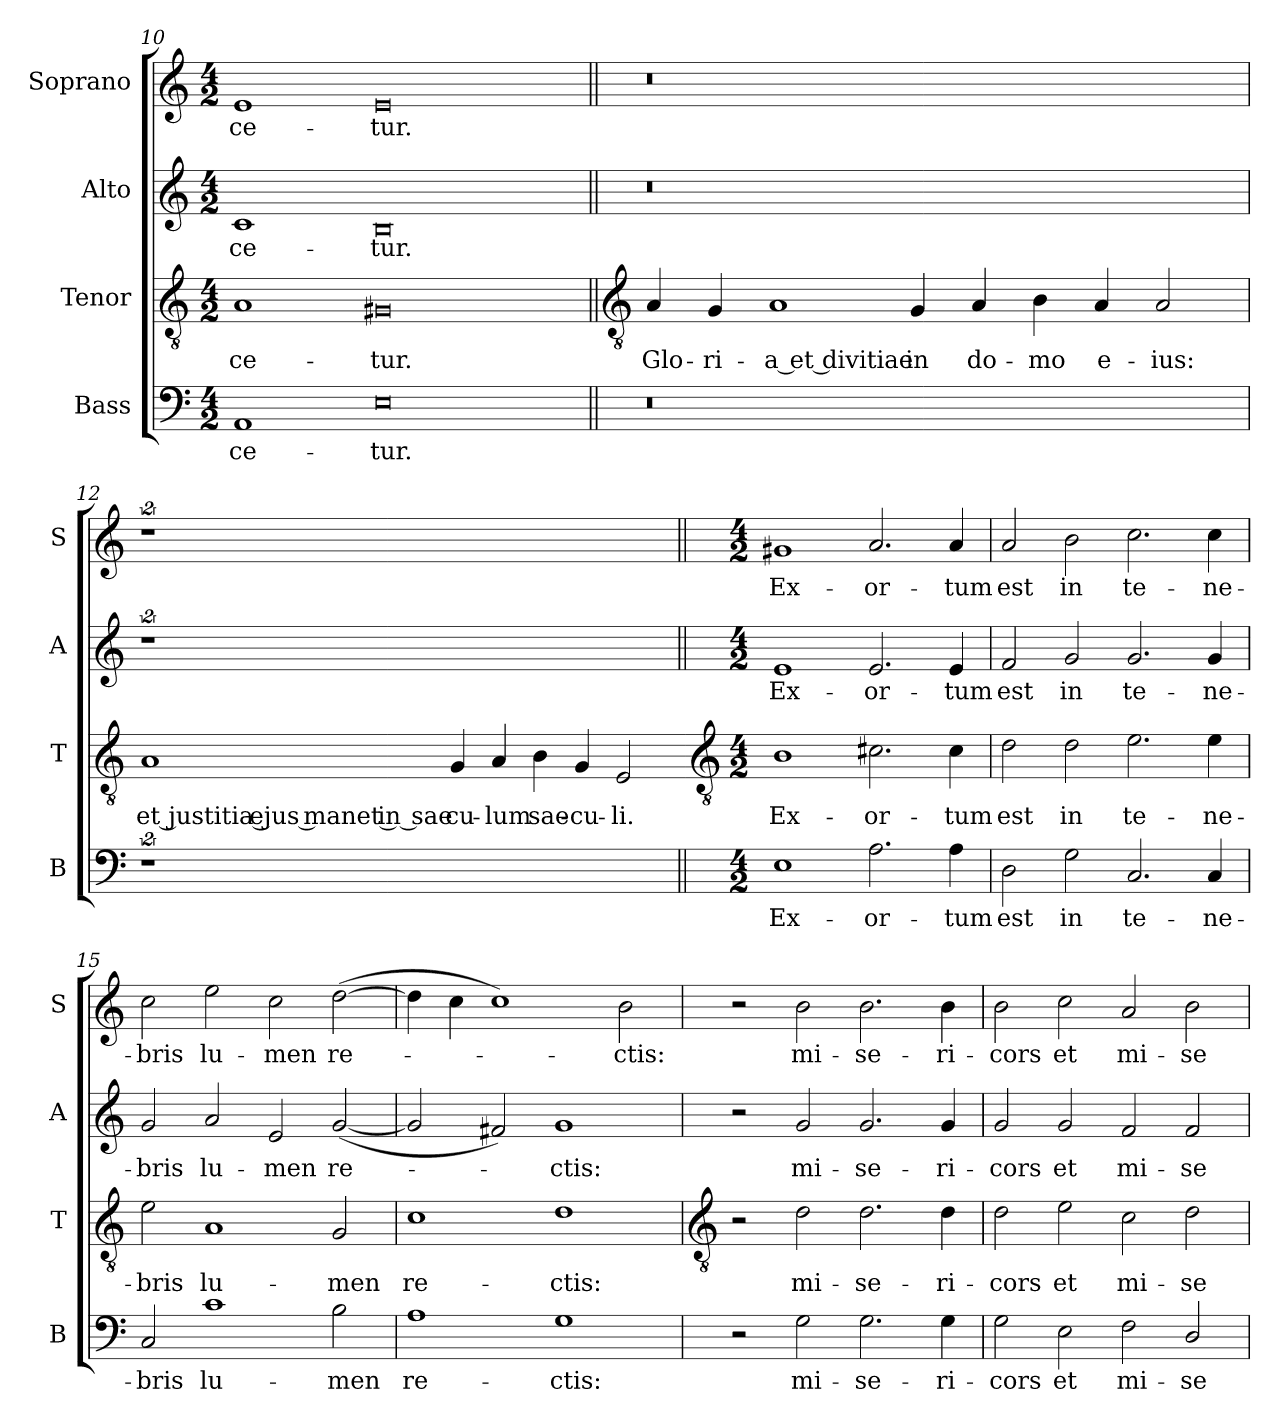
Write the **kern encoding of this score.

**kern	**text	**kern	**text	**kern	**text	**kern	**text
*part4	*part4	*part3	*part3	*part2	*part2	*part1	*part1
*staff4	*staff4	*staff3	*staff3	*staff2	*staff2	*staff1	*staff1
*I"Bass	*	*I"Tenor	*	*I"Alto	*	*I"Soprano	*
*I'B	*	*I'T	*	*I'A	*	*I'S	*
*clefF4	*	*clefGv2	*	*clefG2	*	*clefG2	*
*k[]	*	*k[]	*	*k[]	*	*k[]	*
*C:	*	*C:	*	*C:	*	*C:	*
*M4/2	*	*M4/2	*	*M4/2	*	*M4/2	*
=10	=10	=10	=10	=10	=10	=10	=10
!	!LO:LY:b	!	!LO:LY:b	!	!LO:LY:b	!	!LO:LY:b
1AA	-ce-	1A	-ce-	1c	-ce-	1e	-ce-
!	!LO:LY:b	!	!LO:LY:b	!	!LO:LY:b	!	!LO:LY:b
0E	-tur.	0G#X	-tur.	0B	-tur.	0e	-tur.
!!LO:LB:g=z
=11||	=11||	=11||	=11||	=11||	=11||	=11||	=11||
*	*	*clefGv2	*	*	*	*	*
!	!	!	!LO:LY:b	!	!	!	!
0.r	.	4A	Glo-	0.r	.	0.r	.
!	!	!	!LO:LY:b	!	!	!	!
.	.	4G	-ri-	.	.	.	.
!	!	!	!LO:LY:b	!	!	!	!
.	.	1A	-a et divitiae	.	.	.	.
!	!	!	!LO:LY:b	!	!	!	!
.	.	4G	in	.	.	.	.
!	!	!	!LO:LY:b	!	!	!	!
.	.	4A	do-	.	.	.	.
!	!	!	!LO:LY:b	!	!	!	!
.	.	4B	-mo	.	.	.	.
!	!	!	!LO:LY:b	!	!	!	!
.	.	4A	e-	.	.	.	.
!	!	!	!LO:LY:b	!	!	!	!
.	.	2A	-ius:	.	.	.	.
=12	=12	=12	=12	=12	=12	=12	=12
!	!	!	!LO:LY:b	!	!	!	!
2%5r	.	1A	et justitia ejus manet in sae-	2%5r	.	2%5r	.
!	!	!	!LO:LY:b	!	!	!	!
.	.	4G	-cu-	.	.	.	.
!	!	!	!LO:LY:b	!	!	!	!
.	.	4A	-lum	.	.	.	.
!	!	!	!LO:LY:b	!	!	!	!
.	.	4B	sae-	.	.	.	.
!	!	!	!LO:LY:b	!	!	!	!
.	.	4G	-cu-	.	.	.	.
!	!	!	!LO:LY:b	!	!	!	!
.	.	2E	-li.	.	.	.	.
!!LO:LB:g=z
=13||	=13||	=13-	=13||	=13||	=13||	=13||	=13||
*	*	*clefGv2	*	*	*	*	*
*k[]	*	*	*	*k[]	*	*k[]	*
*C:	*	*	*	*C:	*	*C:	*
*M4/2	*	*M4/2	*	*M4/2	*	*M4/2	*
!	!LO:LY:b	!	!LO:LY:b	!	!LO:LY:b	!	!LO:LY:b
1E	Ex-	1B	Ex-	1e	Ex-	1g#X	Ex-
!	!LO:LY:b	!	!LO:LY:b	!	!LO:LY:b	!	!LO:LY:b
2.A	-or-	2.c#X	-or-	2.e	-or-	2.a	-or-
!	!LO:LY:b	!	!LO:LY:b	!	!LO:LY:b	!	!LO:LY:b
4A	-tum	4c#	-tum	4e	-tum	4a	-tum
=14	=14	=14	=14	=14	=14	=14	=14
!	!LO:LY:b	!	!LO:LY:b	!	!LO:LY:b	!	!LO:LY:b
2D	est	2d	est	2f	est	2a	est
!	!LO:LY:b	!	!LO:LY:b	!	!LO:LY:b	!	!LO:LY:b
2G	in	2d	in	2g	in	2b	in
!	!LO:LY:b	!	!LO:LY:b	!	!LO:LY:b	!	!LO:LY:b
2.C	te-	2.e	te-	2.g	te-	2.cc	te-
!	!LO:LY:b	!	!LO:LY:b	!	!LO:LY:b	!	!LO:LY:b
4C	-ne-	4e	-ne-	4g	-ne-	4cc	-ne-
=15	=15	=15	=15	=15	=15	=15	=15
!	!LO:LY:b	!	!LO:LY:b	!	!LO:LY:b	!	!LO:LY:b
2C	-bris	2e	-bris	2g	-bris	2cc	-bris
!	!LO:LY:b	!	!LO:LY:b	!	!LO:LY:b	!	!LO:LY:b
1c	lu-	1A	lu-	2a	lu-	2ee	lu-
!	!	!	!	!	!LO:LY:b	!	!LO:LY:b
.	.	.	.	2e	-men	2cc	-men
!	!LO:LY:b	!	!LO:LY:b	!	!LO:LY:b	!	!LO:LY:b
2B	-men	2G	-men	(<[2g	re-	(>[2dd	re-
=16	=16	=16	=16	=16	=16	=16	=16
!	!LO:LY:b	!	!LO:LY:b	!	!	!	!
1A	re-	1c	re-	2g]	.	4dd]	.
.	.	.	.	.	.	4cc	.
.	.	.	.	2f#X)	.	1cc)	.
!	!LO:LY:b	!	!LO:LY:b	!	!LO:LY:b	!	!
1G	-ctis:	1d	-ctis:	1g	ctis:	.	.
!	!	!	!	!	!	!	!LO:LY:b
.	.	.	.	.	.	2b	ctis:
!!LO:LB:g=z
=17	=17	=17	=17	=17	=17	=17	=17
*	*	*clefGv2	*	*	*	*	*
2r	.	2r	.	2r	.	2r	.
!	!LO:LY:b	!	!LO:LY:b	!	!LO:LY:b	!	!LO:LY:b
2G	mi-	2d	mi-	2g	mi-	2b	mi-
!	!LO:LY:b	!	!LO:LY:b	!	!LO:LY:b	!	!LO:LY:b
2.G	-se-	2.d	-se-	2.g	-se-	2.b	-se-
!	!LO:LY:b	!	!LO:LY:b	!	!LO:LY:b	!	!LO:LY:b
4G	-ri-	4d	-ri-	4g	-ri-	4b	-ri-
=18	=18	=18	=18	=18	=18	=18	=18
!	!LO:LY:b	!	!LO:LY:b	!	!LO:LY:b	!	!LO:LY:b
2G	-cors	2d	-cors	2g	-cors	2b	-cors
!	!LO:LY:b	!	!LO:LY:b	!	!LO:LY:b	!	!LO:LY:b
2E	et	2e	et	2g	et	2cc	et
!	!LO:LY:b	!	!LO:LY:b	!	!LO:LY:b	!	!LO:LY:b
2F	mi-	2c	mi-	2f	mi-	2a	mi-
!	!LO:LY:b	!	!LO:LY:b	!	!LO:LY:b	!	!LO:LY:b
2D/	-se-	2d	-se-	2f	-se-	2b	-se-
=	=	=	=	=	=	=	=
*-	*-	*-	*-	*-	*-	*-	*-
